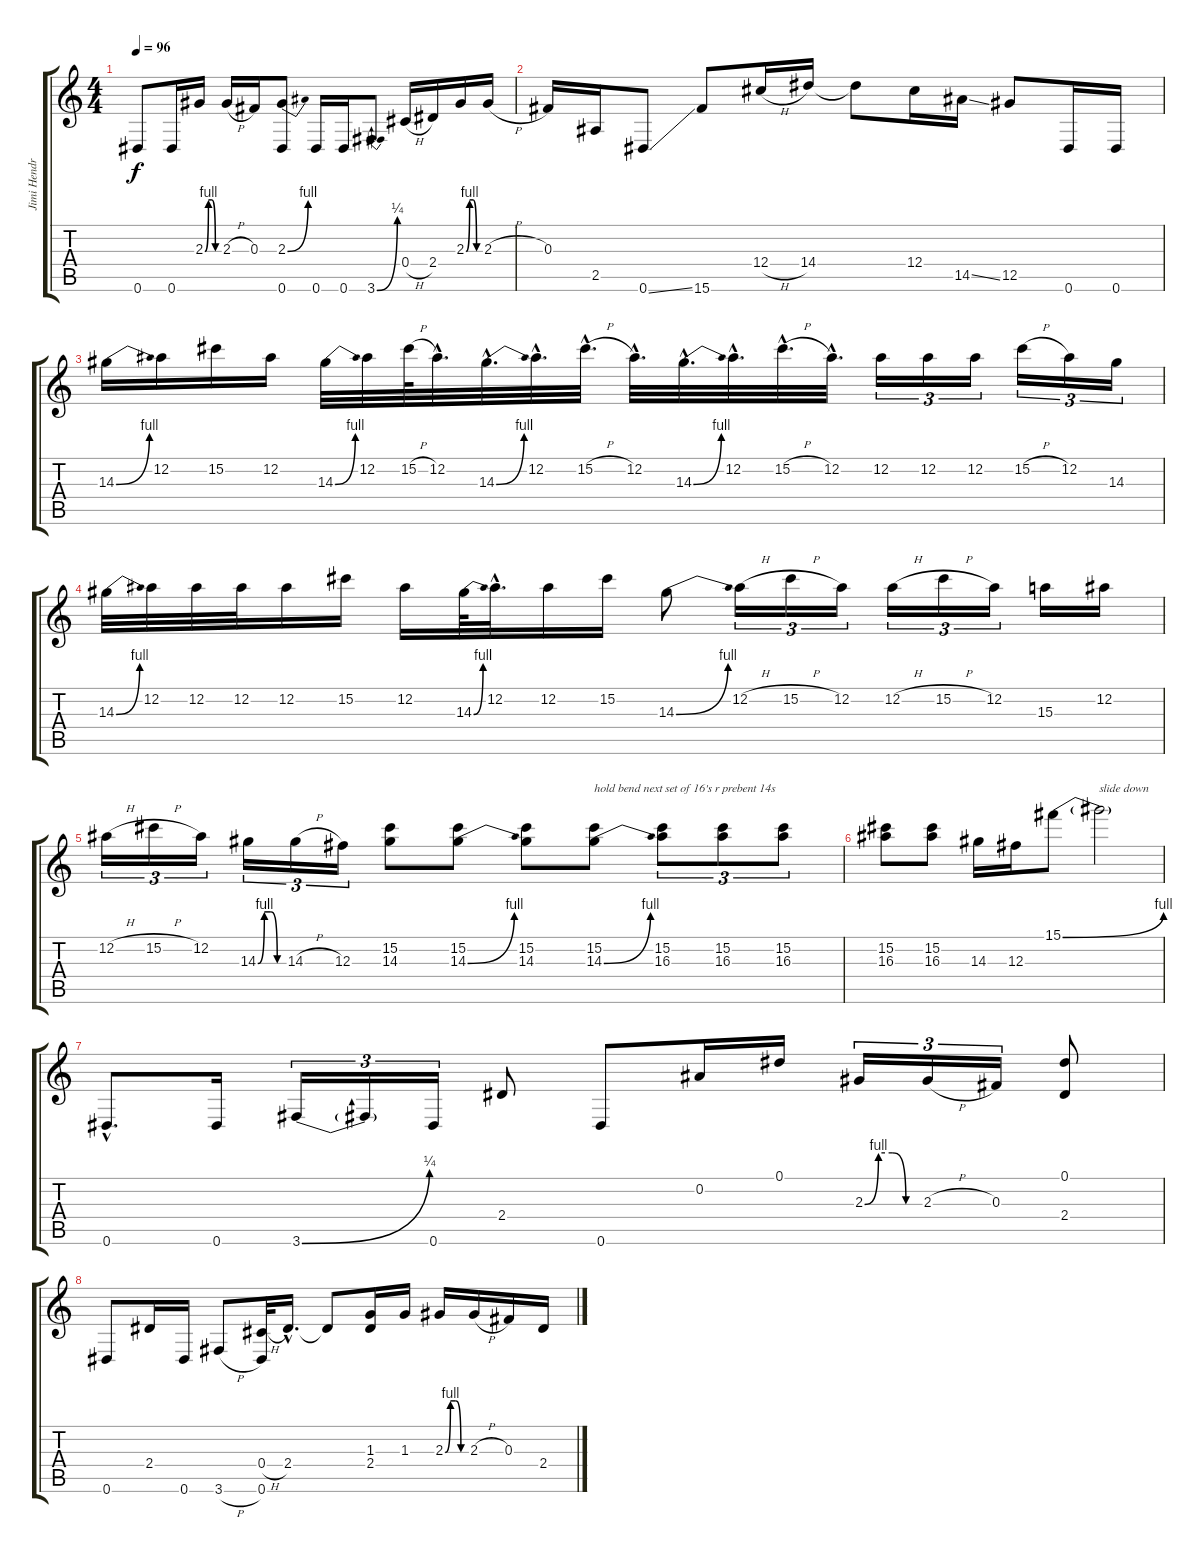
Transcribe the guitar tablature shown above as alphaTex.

\track ("Jimi Hendrix" "Jimi Hendr") {instrument distortionguitar}
\staff {score tabs}
\tuning (Eb4 Bb3 Gb3 Db3 Ab2 Eb2) {hide}
\ts (4 4)
\tempo 96
\clef g2
\ks c
0.6.8{dy f} 0.6.16 2.3{be (custom 0 0 15 4 30 4 45 0 60 0)}.16 2.3{h}.16 0.3.16 (2.3{be (bend 0 0 60 4)} 0.6).8 0.6.16 0.6.16 3.6{be (bend 0 0 60 1)}.8 0.4{h}.16 2.4.16 2.3{be (custom 0 0 15 4 30 4 45 0 60 0)}.16 2.3{h}.16 |
0.3.16 2.5.16 0.6{ss}.8 15.6.8 12.4{h}.16 14.4.16 14.4{t}.8 12.4.16 14.5{ss}.16 12.5.8 0.6.16 0.6.16 |
14.3{be (bend 0 0 60 4)}.16 12.2.16 15.2.16 12.2.16 14.3{be (bend 0 0 60 4)}.32 12.2.32 15.2{h}.64 12.2{hac}.32{d} 14.3{be (bend 0 0 60 4) hac}.32{d} 12.2{hac}.32{d} 15.2{h hac}.32{d} 12.2{hac}.32{d} 14.3{be (bend 0 0 60 4) hac}.32{d} 12.2{hac}.32{d} 15.2{h hac}.32{d} 12.2{hac}.32{d} 12.2.16{tu (3 2)} 12.2.16{tu (3 2)} 12.2.16{tu (3 2)} 15.2{h}.16{tu (3 2)} 12.2.16{tu (3 2)} 14.3.16{tu (3 2)} |
14.3{be (bend 0 0 60 4)}.32 12.2.32 12.2.32 12.2.32 12.2.16 15.2.16 12.2.16 14.3{be (bend 0 0 60 4)}.64 12.2{hac}.32{d} 12.2.16 15.2.16 14.3{be (bend 0 0 60 4)}.8 12.2{h}.16{tu (3 2)} 15.2{h}.16{tu (3 2)} 12.2.16{tu (3 2)} 12.2{h}.16{tu (3 2)} 15.2{h}.16{tu (3 2)} 12.2.16{tu (3 2)} 15.3.16 12.2.16 |
12.2{h}.16{tu (3 2)} 15.2{h}.16{tu (3 2)} 12.2.16{tu (3 2)} 14.3{be (custom 0 0 15 4 30 4 45 0 60 0)}.16{tu (3 2)} 14.3{h}.16{tu (3 2)} 12.3.16{tu (3 2)} (15.2 14.3).8 (15.2 14.3{be (bend 0 0 60 4)}).8 (15.2 14.3).8 (15.2 14.3{be (bend 0 0 60 4)}).8{txt "hold bend next set of 16's r prebent 14s"} (15.2 16.3).8{tu (3 2)} (15.2 16.3).8{tu (3 2)} (15.2 16.3).8{tu (3 2)} |
(15.2 16.3).8 (15.2 16.3).8 14.3.16 12.3.16 15.1{be (bend 0 0 60 4)}.8 15.1{t}.2{txt "slide down "} |
0.6{hac}.8{d} 0.6.16 3.6{be (bend 0 0 60 1)}.16{tu (3 2)} 3.6{t}.16{tu (3 2)} 0.6.16{tu (3 2)} 2.4.8 0.6.8 0.2.16 0.1.16 2.3{be (custom 0 0 15 4 30 4 45 0 60 0)}.16{tu (3 2)} 2.3{h}.16{tu (3 2)} 0.3.16{tu (3 2)} (0.1 2.4).8 |
0.6.8 2.4.16 0.6.16 3.6{h}.8 (0.4{h} 0.6).32 2.4{hac}.16{d} 2.4{t}.8 (1.3 2.4).16 1.3.16 2.3{be (custom 0 0 15 4 30 4 45 0 60 0)}.16 2.3{h}.16 0.3.16 2.4.16
